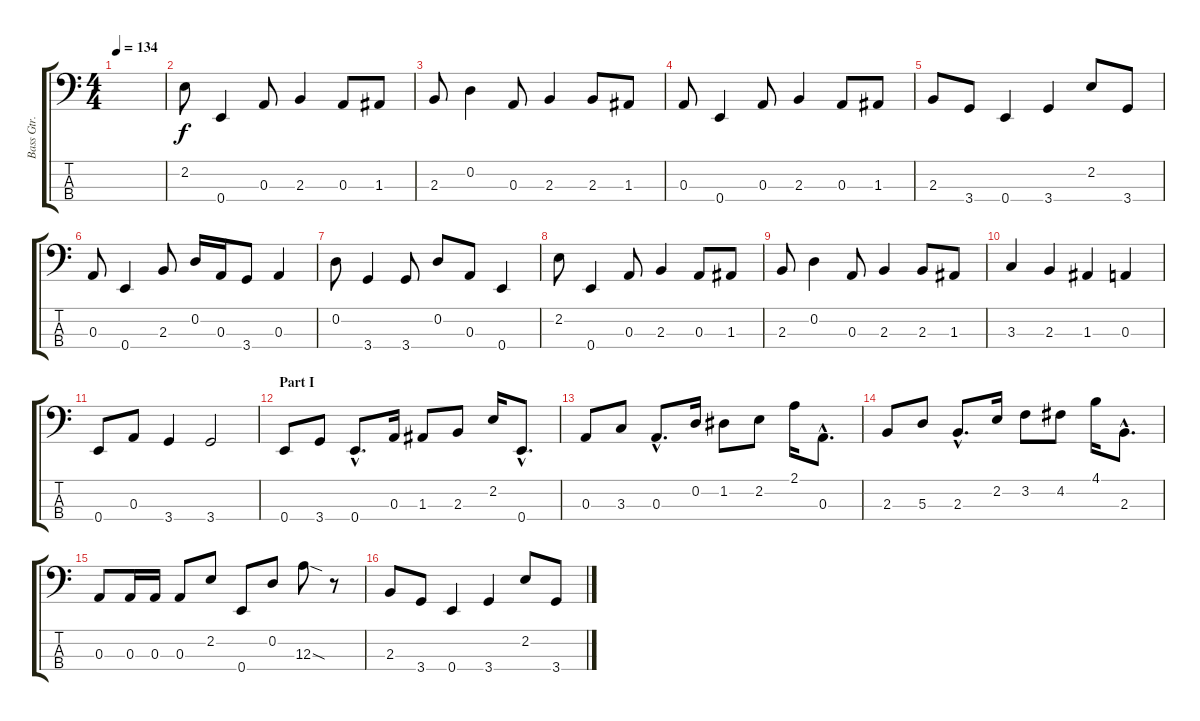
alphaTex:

\track ("Bass Gtr." "Bass Gtr.") {instrument slapbass1}
\staff {score tabs}
\tuning (G2 D2 A1 E1) {hide}
\ts (4 4)
\tempo 134
\clef f4
\ks c
|
2.2.8 0.4.4 0.3.8 2.3.4 0.3.8 1.3.8 |
2.3.8 0.2.4 0.3.8 2.3.4 2.3.8 1.3.8 |
0.3.8 0.4.4 0.3.8 2.3.4 0.3.8 1.3.8 |
2.3.8 3.4.8 0.4.4 3.4.4 2.2.8 3.4.8 |
0.3.8 0.4.4 2.3.8 0.2.16 0.3.16 3.4.8 0.3.4 |
0.2.8 3.4.4 3.4.8 0.2.8 0.3.8 0.4.4 |
2.2.8 0.4.4 0.3.8 2.3.4 0.3.8 1.3.8 |
2.3.8 0.2.4 0.3.8 2.3.4 2.3.8 1.3.8 |
3.3.4 2.3.4 1.3.4 0.3.4 |
0.4.8 0.3.8 3.4.4 3.4.2 |
\section ("" "Part I")
0.4.8 3.4.8 0.4{hac}.8{d} 0.3.16 1.3.8 2.3.8 2.2.16 0.4{hac}.8{d} |
0.3.8 3.3.8 0.3{hac}.8{d} 0.2.16 1.2.8 2.2.8 2.1.16 0.3{hac}.8{d} |
2.3.8 5.3.8 2.3{hac}.8{d} 2.2.16 3.2.8 4.2.8 4.1.16 2.3{hac}.8{d} |
0.3.8 0.3.16 0.3.16 0.3.8 2.2.8 0.4.8 0.2.8 12.3{sod}.8 r.8 |
2.3.8 3.4.8 0.4.4 3.4.4 2.2.8 3.4.8
